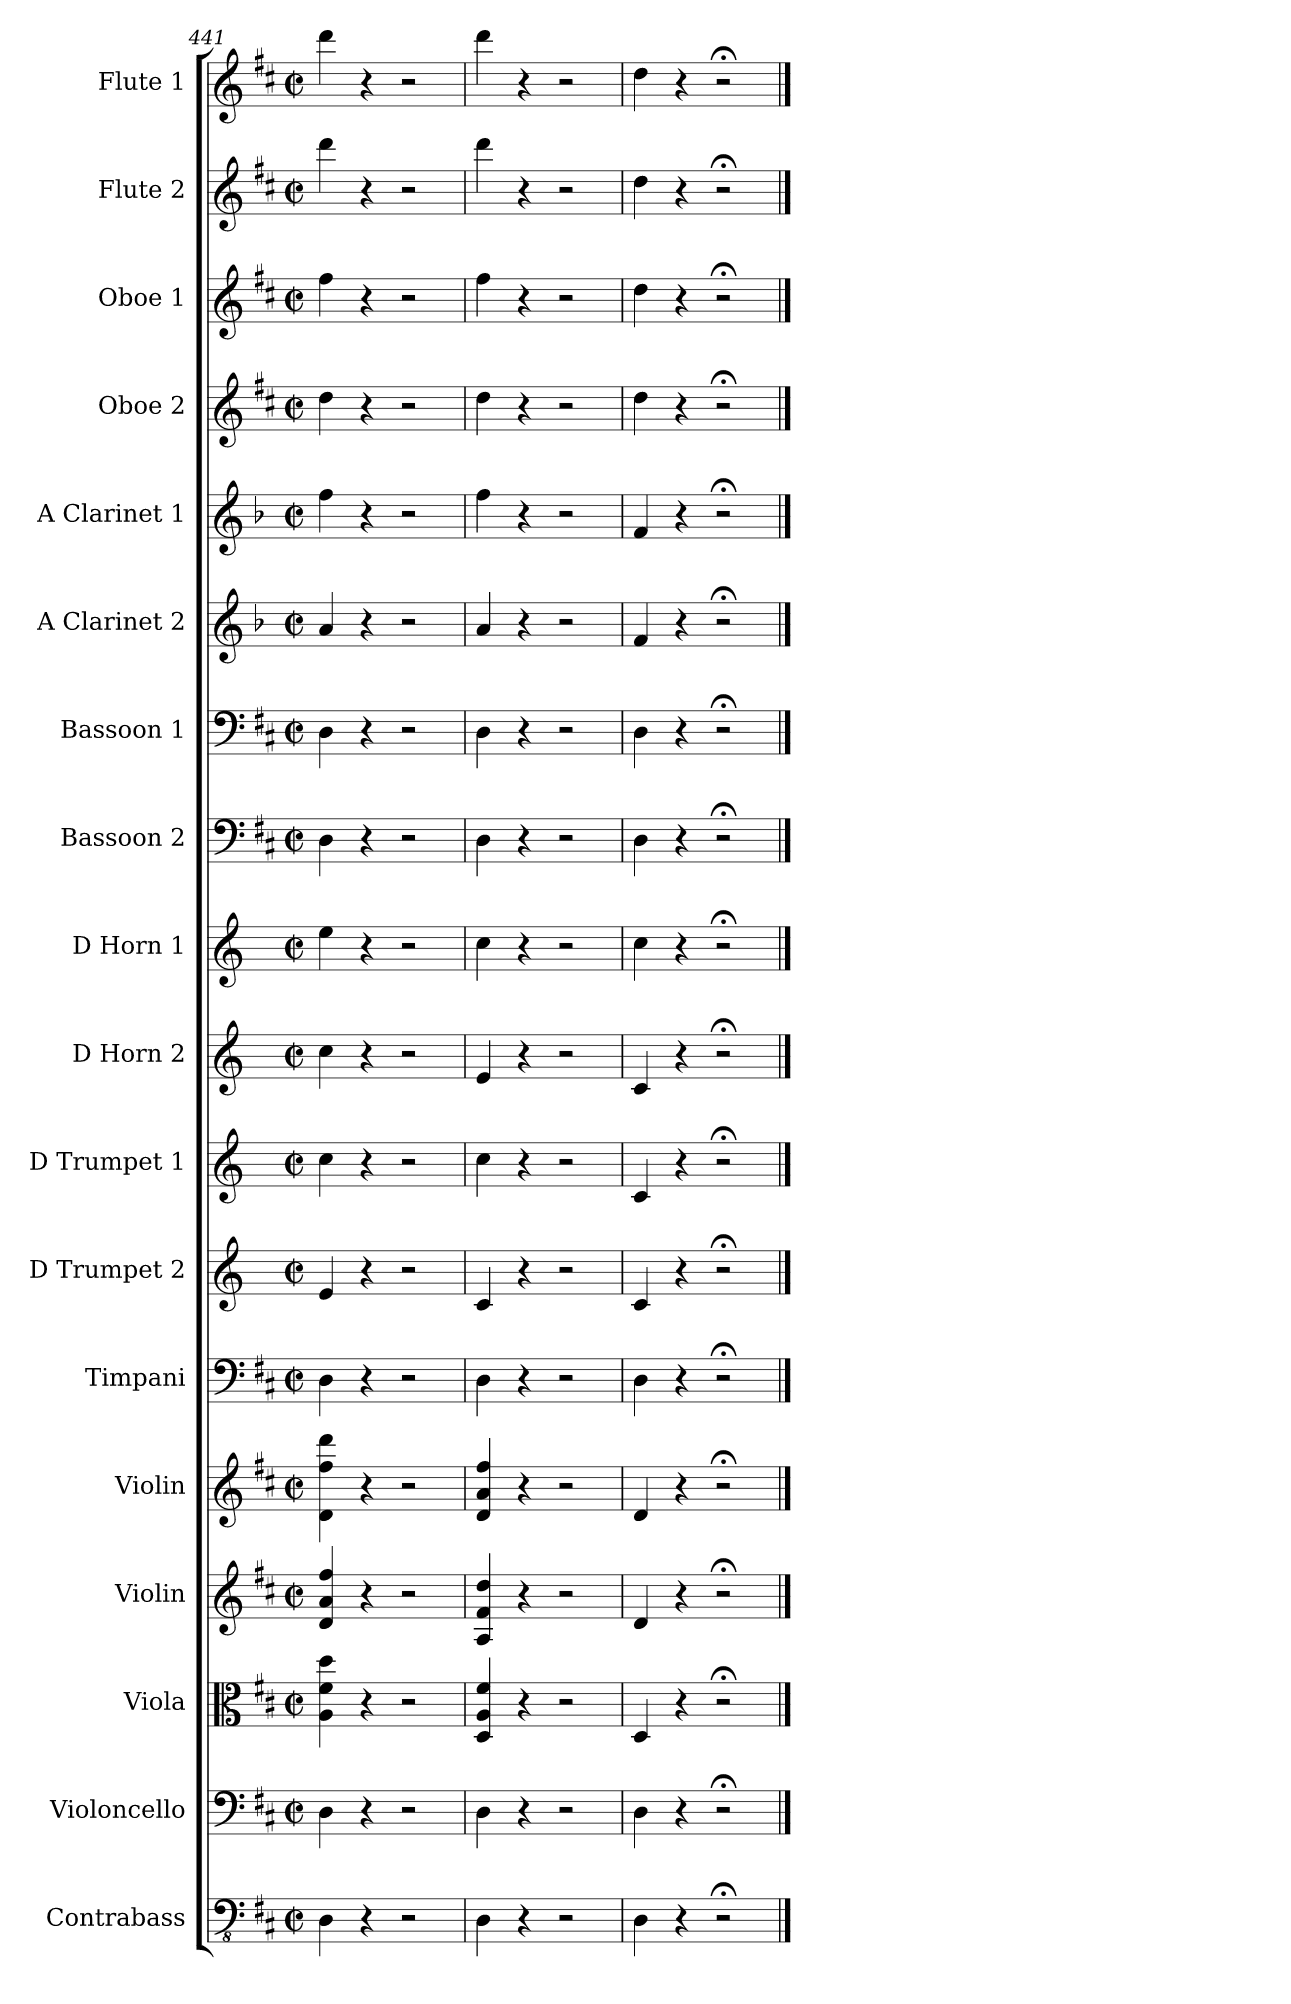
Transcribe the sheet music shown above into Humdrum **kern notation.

**kern	**kern	**kern	**kern	**kern	**kern	**kern	**kern	**kern	**kern	**kern	**kern	**kern	**kern	**kern	**kern	**kern	**kern
*part18	*part17	*part16	*part15	*part14	*part13	*part12	*part11	*part10	*part9	*part8	*part7	*part6	*part5	*part4	*part3	*part2	*part1
*staff18	*staff17	*staff16	*staff15	*staff14	*staff13	*staff12	*staff11	*staff10	*staff9	*staff8	*staff7	*staff6	*staff5	*staff4	*staff3	*staff2	*staff1
*I"Contrabass	*I"Violoncello	*I"Viola	*I"Violin	*I"Violin	*I"Timpani	*I"D Trumpet 2	*I"D Trumpet 1	*I"D Horn 2	*I"D Horn 1	*I"Bassoon 2	*I"Bassoon 1	*I"A Clarinet 2	*I"A Clarinet 1	*I"Oboe 2	*I"Oboe 1	*I"Flute 2	*I"Flute 1
*I'Cb	*I'Vc	*I'Vla	*I'Vln	*I'Vln	*I'Timp	*I'Tpt 2	*I'Tpt 1	*I'Hn 2	*I'Hn 1	*I'Bsn 2	*I'Bsn 1	*I'Cl 2	*I'Cl 1	*I'Ob 2	*I'Ob 1	*I'Fl 2	*I'Fl 1
*clefFv4	*clefF4	*clefC3	*clefG2	*clefG2	*clefF4	*clefG2	*clefG2	*clefG2	*clefG2	*clefF4	*clefF4	*clefG2	*clefG2	*clefG2	*clefG2	*clefG2	*clefG2
*	*	*	*	*	*	*ITrd-1c-2	*ITrd-1c-2	*ITrd6c10	*ITrd6c10	*	*	*ITrd2c3	*ITrd2c3	*	*	*	*
*k[f#c#]	*k[f#c#]	*k[f#c#]	*k[f#c#]	*k[f#c#]	*k[f#c#]	*k[f#c#]	*k[f#c#]	*k[f#c#]	*k[f#c#]	*k[f#c#]	*k[f#c#]	*k[f#c#]	*k[f#c#]	*k[f#c#]	*k[f#c#]	*k[f#c#]	*k[f#c#]
*M2/2	*M2/2	*M2/2	*M2/2	*M2/2	*M2/2	*M2/2	*M2/2	*M2/2	*M2/2	*M2/2	*M2/2	*M2/2	*M2/2	*M2/2	*M2/2	*M2/2	*M2/2
*met(c|)	*met(c|)	*met(c|)	*met(c|)	*met(c|)	*met(c|)	*met(c|)	*met(c|)	*met(c|)	*met(c|)	*met(c|)	*met(c|)	*met(c|)	*met(c|)	*met(c|)	*met(c|)	*met(c|)	*met(c|)
=441	=441	=441	=441	=441	=441	=441	=441	=441	=441	=441	=441	=441	=441	=441	=441	=441	=441
4DD\	4D\	4A\ 4f#\ 4dd\	4d/ 4a/ 4ff#/	4d\ 4ff#\ 4ddd\	4D\	4f#/	4dd\	4d\	4f#\	4D\	4D\	4f#/	4dd\	4dd\	4ff#\	4ddd\	4ddd\
4r	4r	4r	4r	4r	4r	4r	4r	4r	4r	4r	4r	4r	4r	4r	4r	4r	4r
2r	2r	2r	2r	2r	2r	2r	2r	2r	2r	2r	2r	2r	2r	2r	2r	2r	2r
=442	=442	=442	=442	=442	=442	=442	=442	=442	=442	=442	=442	=442	=442	=442	=442	=442	=442
4DD\	4D\	4D/ 4A/ 4f#/	4A/ 4f#/ 4dd/	4d/ 4a/ 4ff#/	4D\	4d/	4dd\	4F#/	4d\	4D\	4D\	4f#/	4dd\	4dd\	4ff#\	4ddd\	4ddd\
4r	4r	4r	4r	4r	4r	4r	4r	4r	4r	4r	4r	4r	4r	4r	4r	4r	4r
2r	2r	2r	2r	2r	2r	2r	2r	2r	2r	2r	2r	2r	2r	2r	2r	2r	2r
=443	=443	=443	=443	=443	=443	=443	=443	=443	=443	=443	=443	=443	=443	=443	=443	=443	=443
4DD\	4D\	4D/	4d/	4d/	4D\	4d/	4d/	4D/	4d\	4D\	4D\	4d/	4d/	4dd\	4dd\	4dd\	4dd\
4r	4r	4r	4r	4r	4r	4r	4r	4r	4r	4r	4r	4r	4r	4r	4r	4r	4r
2r;<	2r;<	2r;<	2r;<	2r;<	2r;<	2r;<	2r;<	2r;<	2r;<	2r;<	2r;<	2r;<	2r;<	2r;<	2r;<	2r;<	2r;<
==	==	==	==	==	==	==	==	==	==	==	==	==	==	==	==	==	==
*-	*-	*-	*-	*-	*-	*-	*-	*-	*-	*-	*-	*-	*-	*-	*-	*-	*-
